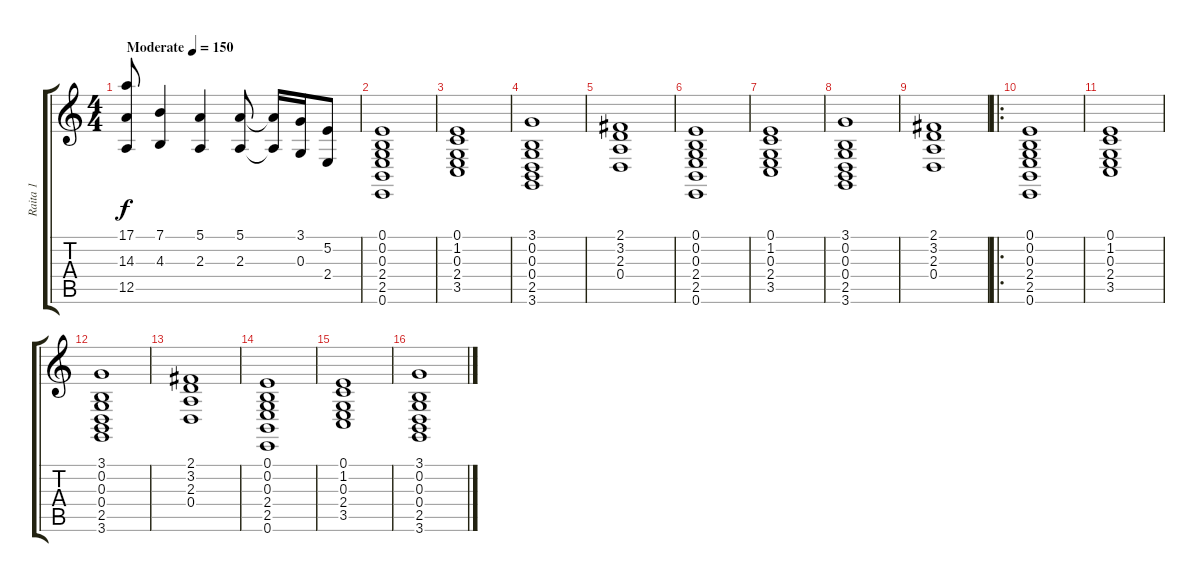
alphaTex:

\track ("Raita 1" "Raita 1") {instrument acousticgrandpiano}
\staff {score tabs}
\tuning (E4 B3 G3 D3 A2 E2) {hide}
\ts (4 4)
\tempo (150 "Moderate")
\clef g2
\ks c
(17.1 14.3 12.5).8{dy f instrument acousticgrandpiano} (7.1 4.3).4 (5.1 2.3).4 (5.1 2.3).8 (5.1{t} 2.3{t}).16 (3.1 0.3).16 (5.2 2.4).8 |
(0.1 0.2 0.3 2.4 2.5 0.6).1 |
(0.1 1.2 0.3 2.4 3.5).1 |
(3.1 0.2 0.3 0.4 2.5 3.6).1 |
(2.1 3.2 2.3 0.4).1 |
(0.1 0.2 0.3 2.4 2.5 0.6).1 |
(0.1 1.2 0.3 2.4 3.5).1 |
(3.1 0.2 0.3 0.4 2.5 3.6).1 |
(2.1 3.2 2.3 0.4).1 |
\ro
(0.1 0.2 0.3 2.4 2.5 0.6).1 |
(0.1 1.2 0.3 2.4 3.5).1 |
(3.1 0.2 0.3 0.4 2.5 3.6).1 |
(2.1 3.2 2.3 0.4).1 |
(0.1 0.2 0.3 2.4 2.5 0.6).1 |
(0.1 1.2 0.3 2.4 3.5).1 |
(3.1 0.2 0.3 0.4 2.5 3.6).1
